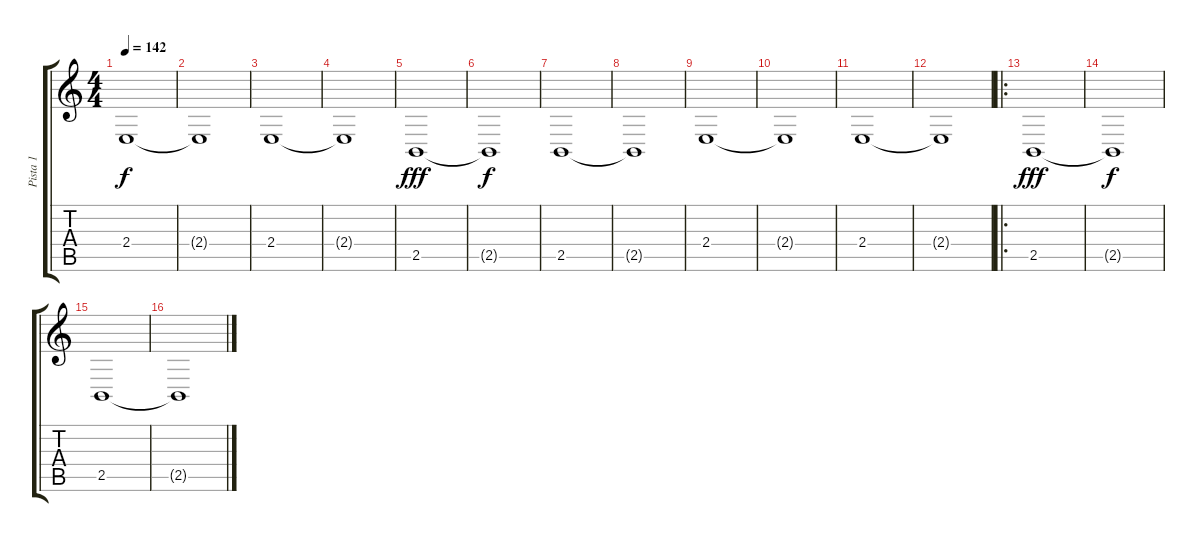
\track ("Pista 1" "Pista 1") {instrument birdtweet}
\staff {score tabs}
\tuning (E4 B3 G3 D3 A2 E2) {hide}
\ts (4 4)
\tempo 142
\clef g2
\ks c
2.4.1{dy f} |
2.4{t}.1 |
2.4.1 |
2.4{t}.1 |
2.5.1{dy fff} |
2.5{t}.1{dy f} |
2.5.1 |
2.5{t}.1 |
2.4.1 |
2.4{t}.1 |
2.4.1 |
2.4{t}.1 |
\ro
2.5.1{dy fff} |
2.5{t}.1{dy f} |
2.5.1 |
2.5{t}.1
